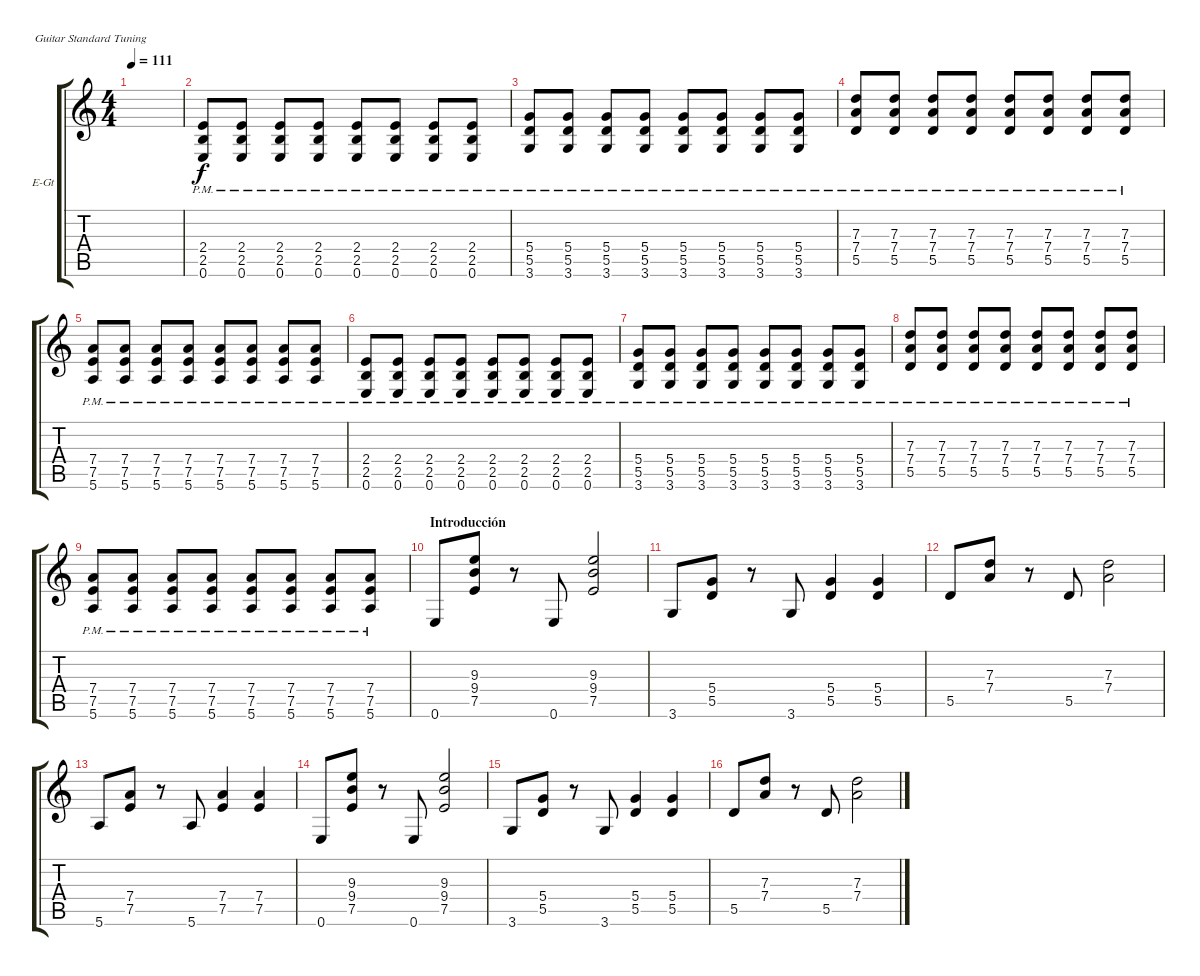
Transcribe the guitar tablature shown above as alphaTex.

\defaultSystemsLayout 4
\bracketExtendMode groupsimilarinstruments
\firstSystemTrackNameOrientation horizontal
\otherSystemsTrackNameOrientation horizontal
\track ("Electric Guitar" "E-Gt") {instrument overdrivenguitar}
\staff {score tabs}
\tuning (E4 B3 G3 D3 A2 E2)
\ts (4 4)
\tempo 111
\clef g2
\ks c
|
(0.6{pm} 2.5{pm} 2.4{pm}).8 (0.6{pm} 2.5{pm} 2.4{pm}).8 (0.6{pm} 2.5{pm} 2.4{pm}).8 (0.6{pm} 2.5{pm} 2.4{pm}).8 (0.6{pm} 2.5{pm} 2.4{pm}).8 (0.6{pm} 2.5{pm} 2.4{pm}).8 (0.6{pm} 2.5{pm} 2.4{pm}).8 (0.6{pm} 2.5{pm} 2.4{pm}).8 |
(3.6{pm} 5.5{pm} 5.4{pm}).8 (3.6{pm} 5.5{pm} 5.4{pm}).8 (3.6{pm} 5.5{pm} 5.4{pm}).8 (3.6{pm} 5.5{pm} 5.4{pm}).8 (3.6{pm} 5.5{pm} 5.4{pm}).8 (3.6{pm} 5.5{pm} 5.4{pm}).8 (3.6{pm} 5.5{pm} 5.4{pm}).8 (3.6{pm} 5.5{pm} 5.4{pm}).8 |
(5.5{pm} 7.4{pm} 7.3{pm}).8 (5.5{pm} 7.4{pm} 7.3{pm}).8 (5.5{pm} 7.4{pm} 7.3{pm}).8 (5.5{pm} 7.4{pm} 7.3{pm}).8 (5.5{pm} 7.4{pm} 7.3{pm}).8 (5.5{pm} 7.4{pm} 7.3{pm}).8 (5.5{pm} 7.4{pm} 7.3{pm}).8 (5.5{pm} 7.4{pm} 7.3{pm}).8 |
(5.6{pm} 7.5{pm} 7.4{pm}).8 (5.6{pm} 7.5{pm} 7.4{pm}).8 (5.6{pm} 7.5{pm} 7.4{pm}).8 (5.6{pm} 7.5{pm} 7.4{pm}).8 (5.6{pm} 7.5{pm} 7.4{pm}).8 (5.6{pm} 7.5{pm} 7.4{pm}).8 (5.6{pm} 7.5{pm} 7.4{pm}).8 (5.6{pm} 7.5{pm} 7.4{pm}).8 |
(0.6{pm} 2.5{pm} 2.4{pm}).8 (0.6{pm} 2.5{pm} 2.4{pm}).8 (0.6{pm} 2.5{pm} 2.4{pm}).8 (0.6{pm} 2.5{pm} 2.4{pm}).8 (0.6{pm} 2.5{pm} 2.4{pm}).8 (0.6{pm} 2.5{pm} 2.4{pm}).8 (0.6{pm} 2.5{pm} 2.4{pm}).8 (0.6{pm} 2.5{pm} 2.4{pm}).8 |
(3.6{pm} 5.5{pm} 5.4{pm}).8 (3.6{pm} 5.5{pm} 5.4{pm}).8 (3.6{pm} 5.5{pm} 5.4{pm}).8 (3.6{pm} 5.5{pm} 5.4{pm}).8 (3.6{pm} 5.5{pm} 5.4{pm}).8 (3.6{pm} 5.5{pm} 5.4{pm}).8 (3.6{pm} 5.5{pm} 5.4{pm}).8 (3.6{pm} 5.5{pm} 5.4{pm}).8 |
(5.5{pm} 7.4{pm} 7.3{pm}).8 (5.5{pm} 7.4{pm} 7.3{pm}).8 (5.5{pm} 7.4{pm} 7.3{pm}).8 (5.5{pm} 7.4{pm} 7.3{pm}).8 (5.5{pm} 7.4{pm} 7.3{pm}).8 (5.5{pm} 7.4{pm} 7.3{pm}).8 (5.5{pm} 7.4{pm} 7.3{pm}).8 (5.5{pm} 7.4{pm} 7.3{pm}).8 |
(5.6{pm} 7.5{pm} 7.4{pm}).8 (5.6{pm} 7.5{pm} 7.4{pm}).8 (5.6{pm} 7.5{pm} 7.4{pm}).8 (5.6{pm} 7.5{pm} 7.4{pm}).8 (5.6{pm} 7.5{pm} 7.4{pm}).8 (5.6{pm} 7.5{pm} 7.4{pm}).8 (5.6{pm} 7.5{pm} 7.4{pm}).8 (5.6{pm} 7.5{pm} 7.4{pm}).8 |
\section ("" "Introducción")
0.6.8 (7.5 9.4 9.3).8 r.8 0.6.8 (7.5 9.4 9.3).2 |
3.6.8 (5.5 5.4).8 r.8 3.6.8 (5.5 5.4).4 (5.5 5.4).4 |
5.5.8 (7.4 7.3).8 r.8 5.5.8 (7.4 7.3).2 |
5.6.8 (7.5 7.4).8 r.8 5.6.8 (7.5 7.4).4 (7.5 7.4).4 |
0.6.8 (7.5 9.4 9.3).8 r.8 0.6.8 (7.5 9.4 9.3).2 |
3.6.8 (5.5 5.4).8 r.8 3.6.8 (5.5 5.4).4 (5.5 5.4).4 |
5.5.8 (7.4 7.3).8 r.8 5.5.8 (7.4 7.3).2
